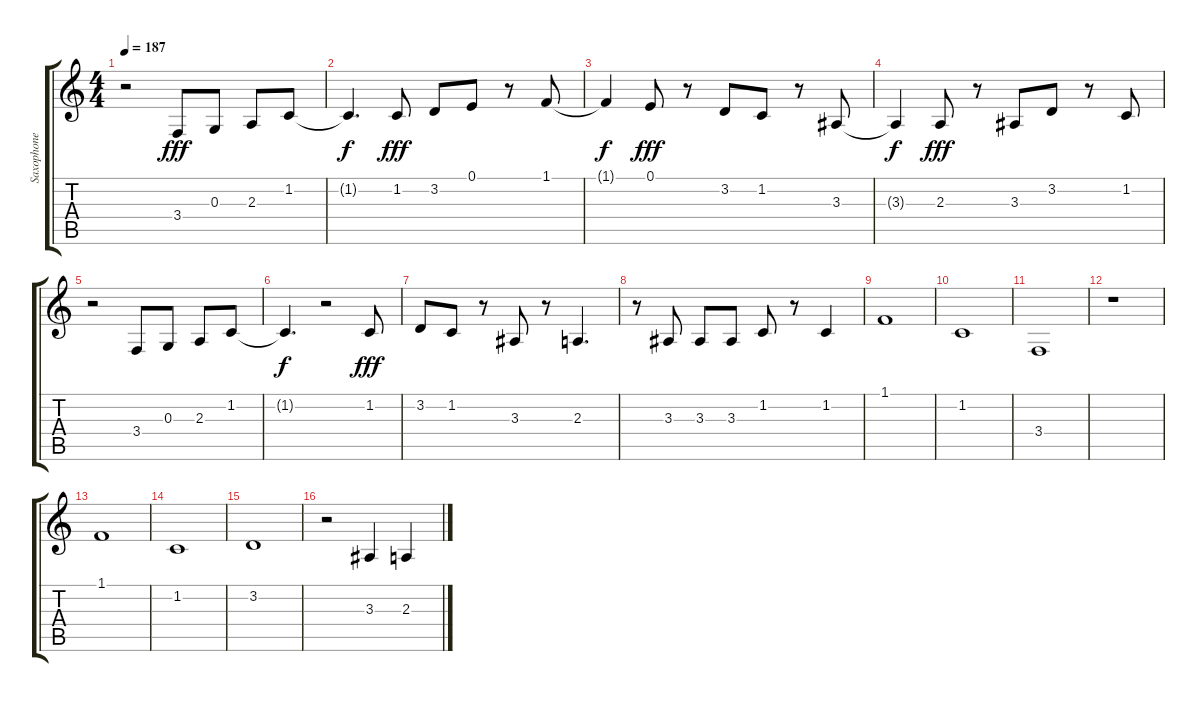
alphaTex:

\track ("Saxophone" "Saxophone") {instrument tenorsax}
\staff {score tabs}
\tuning (E4 B3 G3 D3 A2 E2) {hide}
\ts (4 4)
\tempo 187
\clef g2
\ks c
r.2{dy fff} 3.4.8 0.3.8 2.3.8 1.2.8 |
1.2{t}.4{d dy f} 1.2.8{dy fff} 3.2.8 0.1.8 r.8 1.1.8 |
1.1{t}.4{dy f} 0.1.8{dy fff} r.8 3.2.8 1.2.8 r.8 3.3.8 |
3.3{t}.4{dy f} 2.3.8{dy fff} r.8 3.3.8 3.2.8 r.8 1.2.8 |
r.2 3.4.8 0.3.8 2.3.8 1.2.8 |
1.2{t}.4{d dy f} r.2 1.2.8{dy fff} |
3.2.8 1.2.8 r.8 3.3.8 r.8 2.3.4{d} |
r.8 3.3.8 3.3.8 3.3.8 1.2.8 r.8 1.2.4 |
1.1.1 |
1.2.1 |
3.4.1 |
r.1 |
1.1.1 |
1.2.1 |
3.2.1 |
r.2 3.3.4 2.3.4
